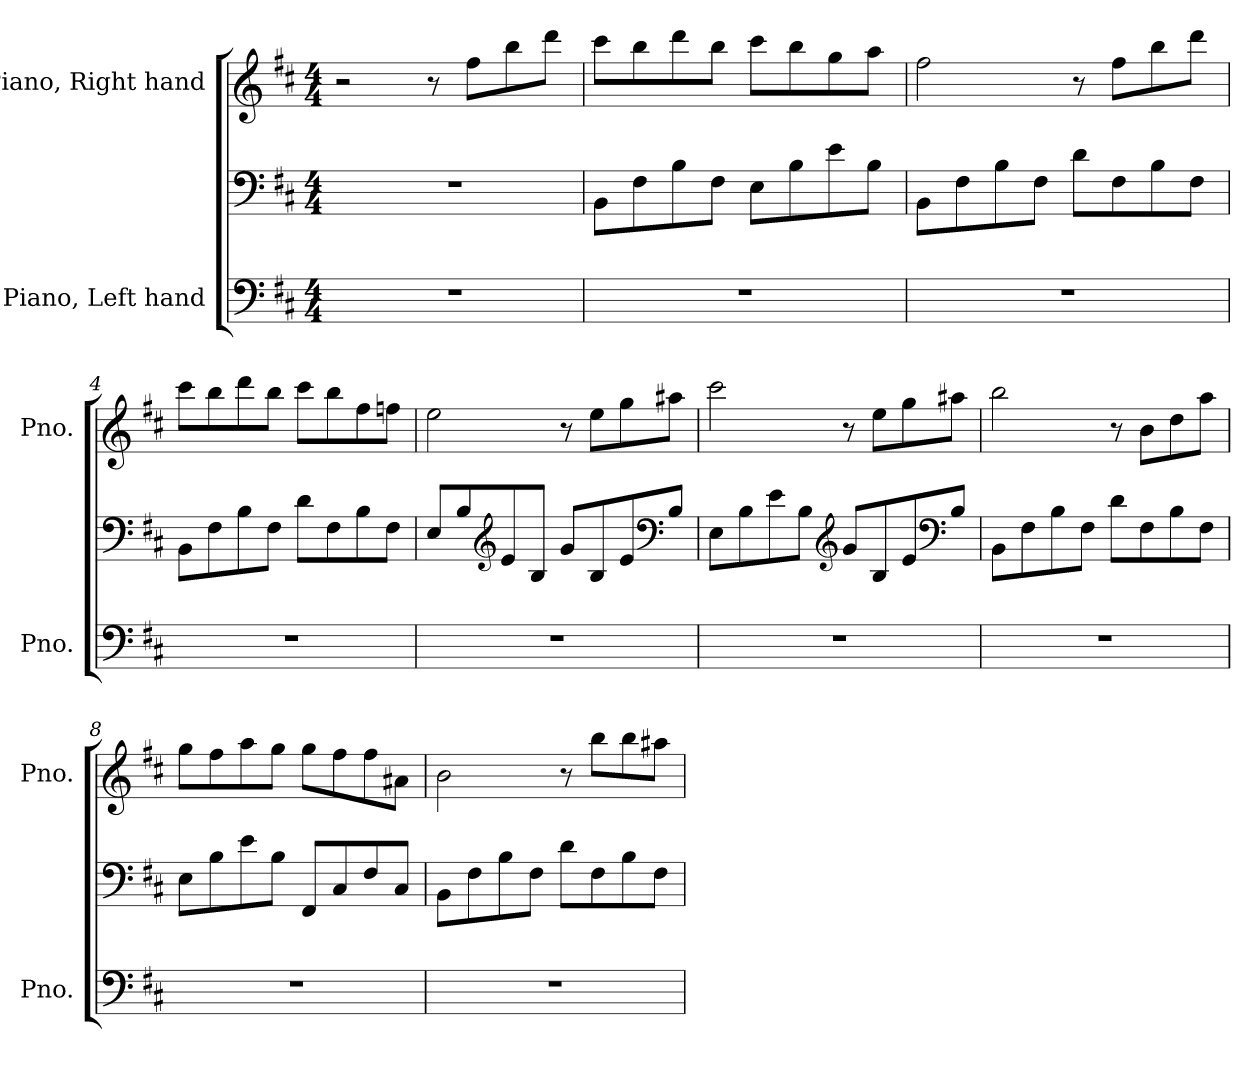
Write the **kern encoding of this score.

**kern	**kern	**kern
*part2	*part2	*part1
*staff3	*staff2	*staff1
*I"Piano, Left hand	*	*I"Piano, Right hand
*I'Pno.	*	*I'Pno.
*clefF4	*clefF4	*clefG2
*k[f#c#]	*k[f#c#]	*k[f#c#]
*M4/4	*M4/4	*M4/4
*MM100	*MM100	*MM100
=1	=1	=1
1r	1r	2r
.	.	8r
.	.	8ff#\L
.	.	8bb\
.	.	8ddd\J
=2	=2	=2
1r	8BB\L	8ccc#\L
.	8F#\	8bb\
.	8B\	8ddd\
.	8F#\J	8bb\J
.	8E\L	8ccc#\L
.	8B\	8bb\
.	8e\	8gg\
.	8B\J	8aa\J
=3	=3	=3
1r	8BB\L	2ff#\
.	8F#\	.
.	8B\	.
.	8F#\J	.
.	8d\L	8r
.	8F#\	8ff#\L
.	8B\	8bb\
.	8F#\J	8ddd\J
!!LO:LB:g=z
=4	=4	=4
1r	8BB\L	8ccc#\L
.	8F#\	8bb\
.	8B\	8ddd\
.	8F#\J	8bb\J
.	8d\L	8ccc#\L
.	8F#\	8bb\
.	8B\	8ff#\
.	8F#\J	8ffn\J
=5	=5	=5
1r	8E/L	2ee\
.	8B/	.
*	*clefG2	*
.	8e/	.
.	8B/J	.
.	8g/L	8r
.	8B/	8ee\L
.	8e/	8gg\
*	*clefF4	*
.	8B/J	8aa#X\J
=6	=6	=6
1r	8E\L	2ccc#\
.	8B\	.
.	8e\	.
.	8B\J	.
*	*clefG2	*
.	8g/L	8r
.	8B/	8ee\L
.	8e/	8gg\
*	*clefF4	*
.	8B/J	8aa#X\J
!!LO:LB:g=z
=7	=7	=7
1r	8BB\L	2bb\
.	8F#\	.
.	8B\	.
.	8F#\J	.
.	8d\L	8r
.	8F#\	8b\L
.	8B\	8dd\
.	8F#\J	8aa\J
=8	=8	=8
1r	8E\L	8gg\L
.	8B\	8ff#\
.	8e\	8aa\
.	8B\J	8gg\J
.	8FF#/L	8gg\L
.	8C#/	8ff#\
.	8F#/	8ff#\
.	8C#/J	8a#X\J
=9	=9	=9
1r	8BB\L	2b\
.	8F#\	.
.	8B\	.
.	8F#\J	.
.	8d\L	8r
.	8F#\	8bb\L
.	8B\	8bb\
.	8F#\J	8aa#X\J
=	=	=
*-	*-	*-
